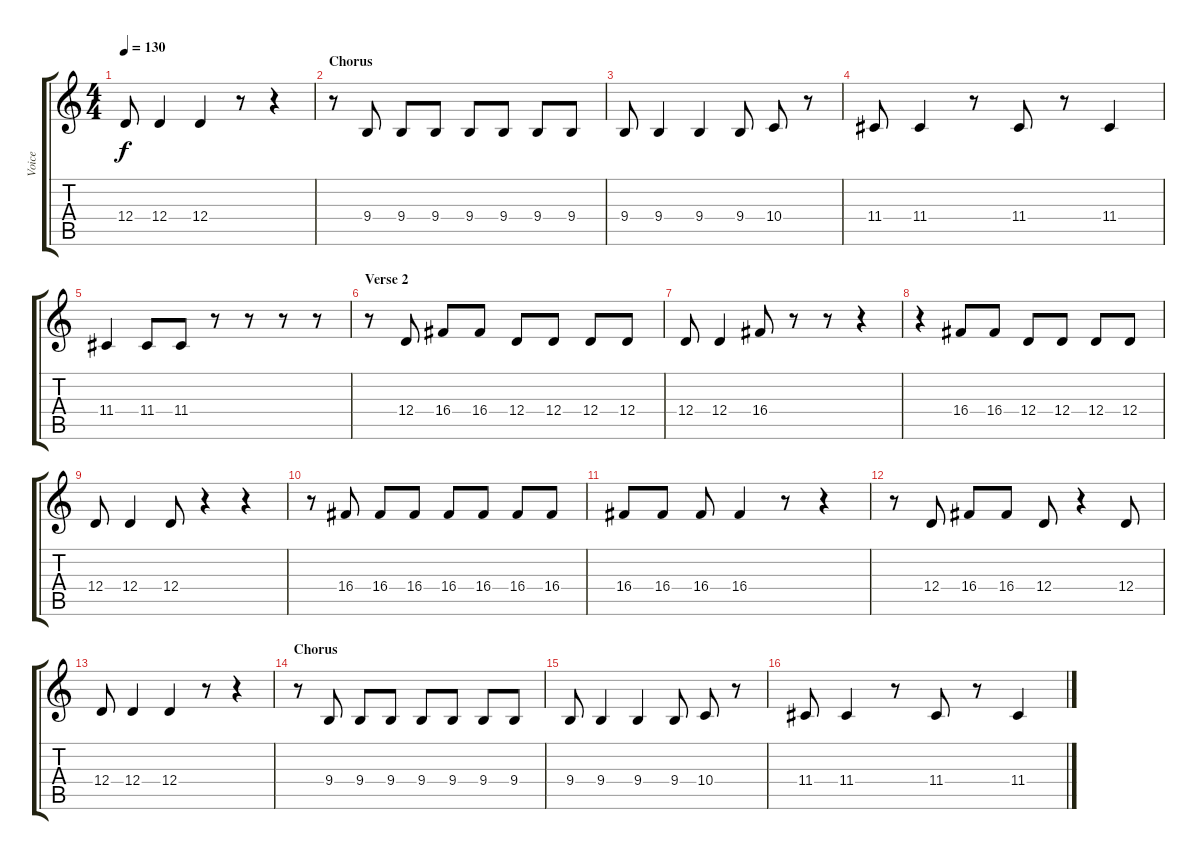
\track ("Voice" "Voice") {instrument synthvoice}
\staff {score tabs}
\tuning (E4 B3 G3 D3 A2 E2) {hide}
\ts (4 4)
\tempo 130
\clef g2
\ks c
12.4.8{dy f} 12.4.4 12.4.4 r.8 r.4 |
\section ("" "Chorus")
r.8 9.4.8 9.4.8 9.4.8 9.4.8 9.4.8 9.4.8 9.4.8 |
9.4.8 9.4.4 9.4.4 9.4.8 10.4.8 r.8 |
11.4.8 11.4.4 r.8 11.4.8 r.8 11.4.4 |
11.4.4 11.4.8 11.4.8 r.8 r.8 r.8 r.8 |
\section ("" "Verse 2")
r.8 12.4.8 16.4.8 16.4.8 12.4.8 12.4.8 12.4.8 12.4.8 |
12.4.8 12.4.4 16.4.8 r.8 r.8 r.4 |
r.4 16.4.8 16.4.8 12.4.8 12.4.8 12.4.8 12.4.8 |
12.4.8 12.4.4 12.4.8 r.4 r.4 |
r.8 16.4.8 16.4.8 16.4.8 16.4.8 16.4.8 16.4.8 16.4.8 |
16.4.8 16.4.8 16.4.8 16.4.4 r.8 r.4 |
r.8 12.4.8 16.4.8 16.4.8 12.4.8 r.4 12.4.8 |
12.4.8 12.4.4 12.4.4 r.8 r.4 |
\section ("" "Chorus")
r.8 9.4.8 9.4.8 9.4.8 9.4.8 9.4.8 9.4.8 9.4.8 |
9.4.8 9.4.4 9.4.4 9.4.8 10.4.8 r.8 |
11.4.8 11.4.4 r.8 11.4.8 r.8 11.4.4
